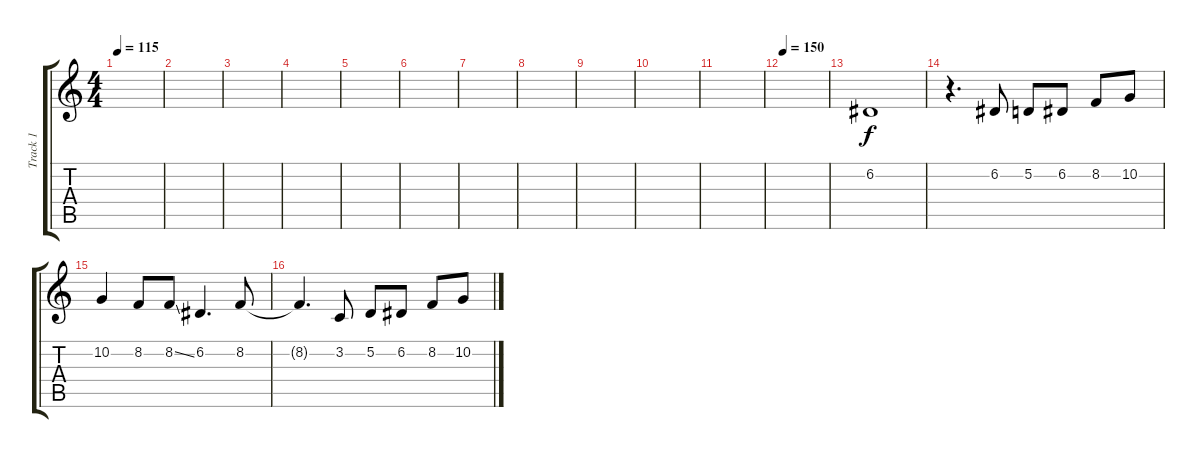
\track ("Track 1" "Track 1") {instrument altosax}
\staff {score tabs}
\tuning (D4 A3 F3 C3 G2 D2) {hide}
\ts (4 4)
\tempo 115
\clef g2
\ks c
|
|
|
|
|
|
|
|
|
|
|
\tempo 150
|
6.2.1 |
r.4{d} 6.2.8 5.2.8 6.2.8 8.2.8 10.2.8 |
10.2.4 8.2.8 8.2{ss}.8 6.2.4{d} 8.2.8 |
8.2{t}.4{d} 3.2.8 5.2.8 6.2.8 8.2.8 10.2.8
